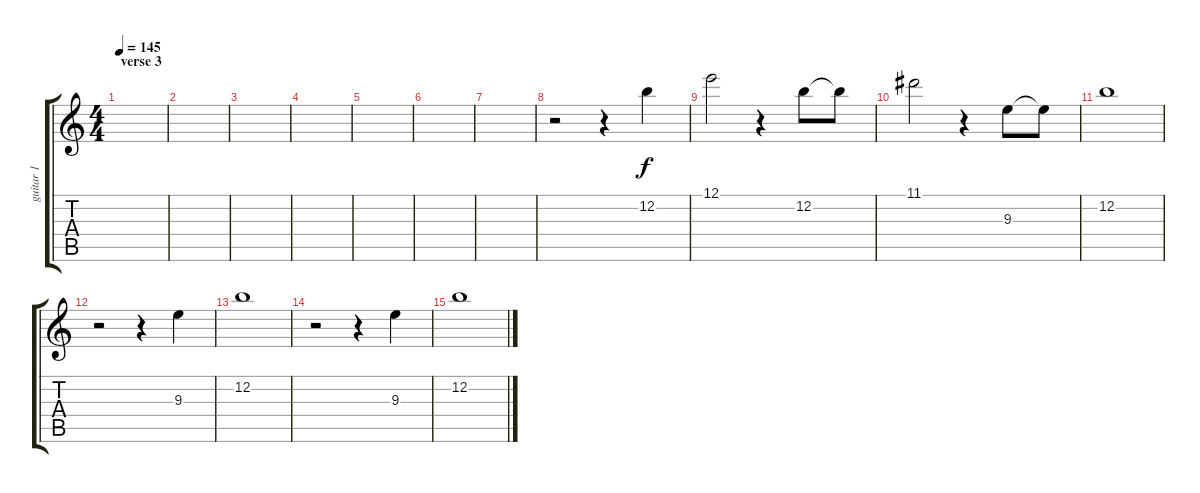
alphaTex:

\track ("guitar 1" "guitar 1") {instrument electricguitarjazz}
\staff {score tabs}
\tuning (E4 B3 G3 D3 A2 E2) {hide}
\ts (4 4)
\section ("" "verse 3")
\tempo 145
\clef g2
\ks c
|
|
|
|
|
|
|
r.2 r.4 12.2.4{volume 16 balance 11 instrument electricguitarjazz} |
12.1.2 r.4 12.2.8 12.2{t}.8 |
11.1.2 r.4 9.3.8 9.3{t}.8 |
12.2.1 |
r.2 r.4 9.3.4 |
12.2.1 |
r.2 r.4 9.3.4 |
12.2.1
